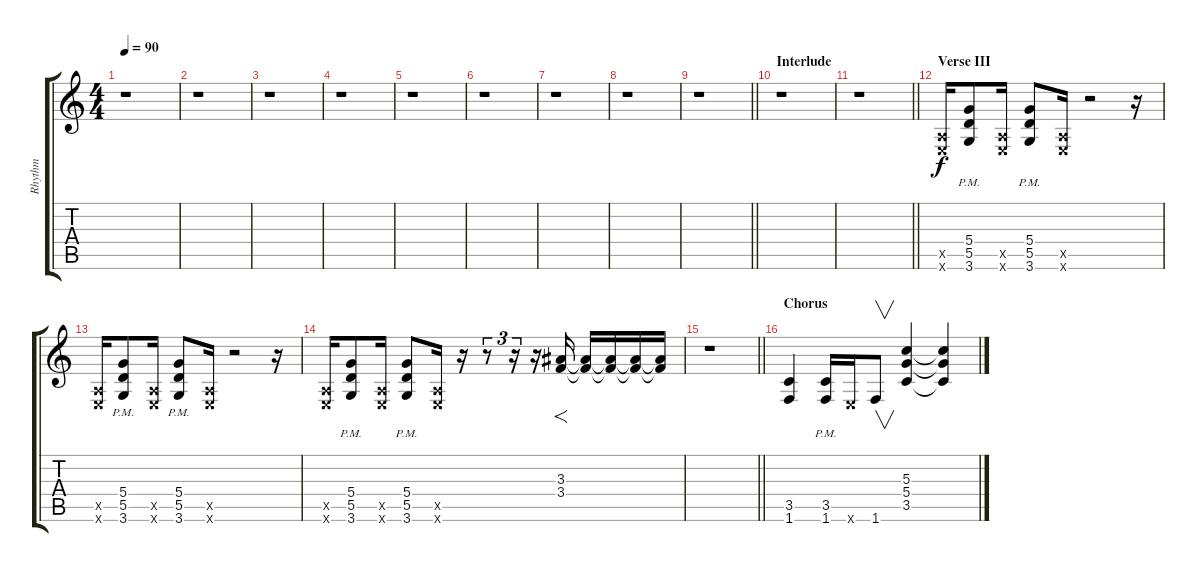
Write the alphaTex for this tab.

\track ("Rhythm" "Rhythm") {instrument overdrivenguitar}
\staff {score tabs}
\tuning (E4 B3 G3 D3 A2 E2) {hide}
\ts (4 4)
\tempo 90
\clef g2
\ks c
r.1{dy f} |
r.1 |
r.1 |
r.1 |
r.1 |
r.1 |
r.1 |
r.1 |
\barLineRight lightlight
r.1 |
\section ("" "Interlude")
r.1 |
\barLineRight lightlight
r.1 |
\section ("" "Verse III")
(0.5{x} 0.6{x}).16 (5.4{pm} 5.5{pm} 3.6{pm}).8 (0.5{x} 0.6{x}).16 (5.4{pm} 5.5{pm} 3.6{pm}).8 (0.5{x} 0.6{x}).16 r.2 r.16 |
(0.5{x} 0.6{x}).16 (5.4{pm} 5.5{pm} 3.6{pm}).8 (0.5{x} 0.6{x}).16 (5.4{pm} 5.5{pm} 3.6{pm}).8 (0.5{x} 0.6{x}).16 r.2 r.16 |
(0.5{x} 0.6{x}).16 (5.4{pm} 5.5{pm} 3.6{pm}).8 (0.5{x} 0.6{x}).16 (5.4{pm} 5.5{pm} 3.6{pm}).8 (0.5{x} 0.6{x}).16 r.16 r.8{tu (3 2)} r.16{tu (3 2)} r.16 (3.3 3.4).16{f} (3.3{t} 3.4{t}).16 (3.3{t} 3.4{t}).16 (3.3{t} 3.4{t}).16 (3.3{t} 3.4{t}).16 |
\barLineRight lightlight
r.1 |
\section ("" "Chorus")
(3.5 1.6).4 (3.5{pm} 1.6{pm}).16 0.6{x}.16 1.6.8{v} (5.3 5.4 3.5).4 (5.3{t} 5.4{t} 3.5{t}).4
